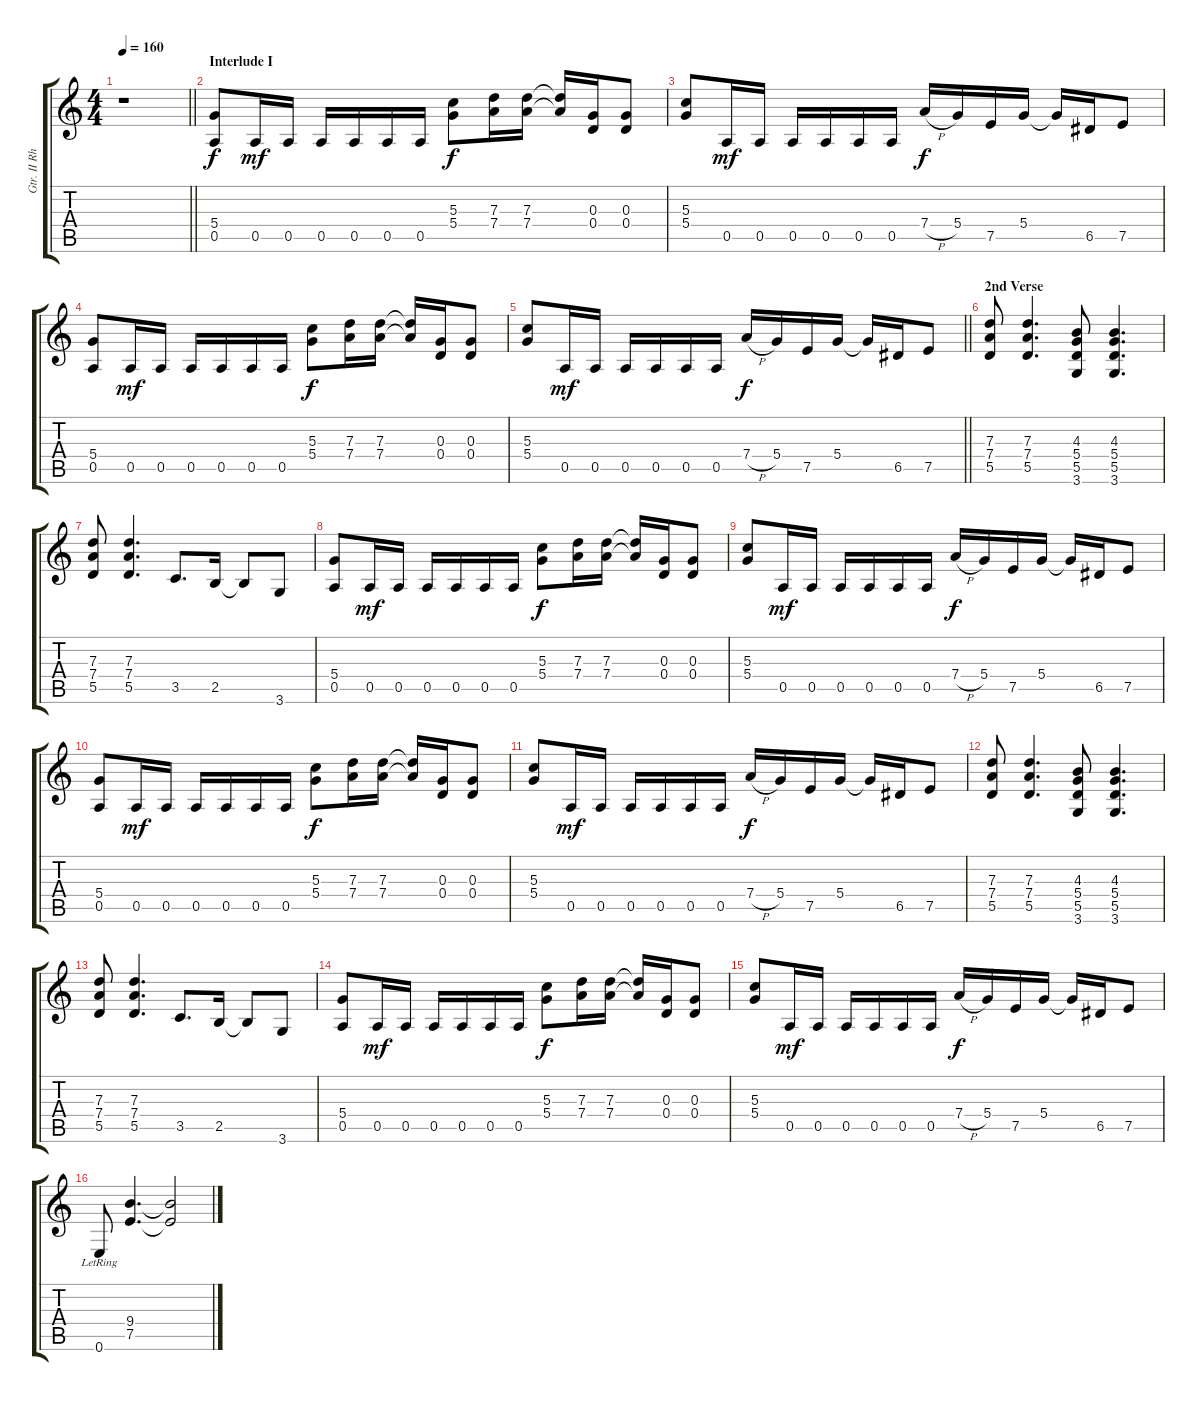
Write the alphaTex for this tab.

\track ("Gtr. II Rhytm" "Gtr. II Rh") {instrument overdrivenguitar}
\staff {score tabs}
\tuning (E4 B3 G3 D3 A2 E2) {hide}
\ts (4 4)
\tempo 160
\clef g2
\barLineRight lightlight
\ks c
r.1{dy f} |
\section ("" "Interlude I")
(5.4 0.5).8 0.5.16{dy mf} 0.5.16 0.5.16 0.5.16 0.5.16 0.5.16 (5.3 5.4).8{dy f} (7.3 7.4).16 (7.3 7.4).16 (7.3{t} 7.4{t}).16 (0.3 0.4).16 (0.3 0.4).8 |
(5.3 5.4).8 0.5.16{dy mf} 0.5.16 0.5.16 0.5.16 0.5.16 0.5.16 7.4{h}.16{dy f} 5.4.16 7.5.16 5.4.16 5.4{t}.16 6.5.16 7.5.8 |
(5.4 0.5).8 0.5.16{dy mf} 0.5.16 0.5.16 0.5.16 0.5.16 0.5.16 (5.3 5.4).8{dy f} (7.3 7.4).16 (7.3 7.4).16 (7.3{t} 7.4{t}).16 (0.3 0.4).16 (0.3 0.4).8 |
\barLineRight lightlight
(5.3 5.4).8 0.5.16{dy mf} 0.5.16 0.5.16 0.5.16 0.5.16 0.5.16 7.4{h}.16{dy f} 5.4.16 7.5.16 5.4.16 5.4{t}.16 6.5.16 7.5.8 |
\section ("" "2nd Verse")
(7.3 7.4 5.5).8 (7.3 7.4 5.5).4{d} (4.3 5.4 5.5 3.6).8 (4.3 5.4 5.5 3.6).4{d} |
(7.3 7.4 5.5).8 (7.3 7.4 5.5).4{d} 3.5.8{d} 2.5.16 2.5{t}.8 3.6.8 |
(5.4 0.5).8 0.5.16{dy mf} 0.5.16 0.5.16 0.5.16 0.5.16 0.5.16 (5.3 5.4).8{dy f} (7.3 7.4).16 (7.3 7.4).16 (7.3{t} 7.4{t}).16 (0.3 0.4).16 (0.3 0.4).8 |
(5.3 5.4).8 0.5.16{dy mf} 0.5.16 0.5.16 0.5.16 0.5.16 0.5.16 7.4{h}.16{dy f} 5.4.16 7.5.16 5.4.16 5.4{t}.16 6.5.16 7.5.8 |
(5.4 0.5).8 0.5.16{dy mf} 0.5.16 0.5.16 0.5.16 0.5.16 0.5.16 (5.3 5.4).8{dy f} (7.3 7.4).16 (7.3 7.4).16 (7.3{t} 7.4{t}).16 (0.3 0.4).16 (0.3 0.4).8 |
(5.3 5.4).8 0.5.16{dy mf} 0.5.16 0.5.16 0.5.16 0.5.16 0.5.16 7.4{h}.16{dy f} 5.4.16 7.5.16 5.4.16 5.4{t}.16 6.5.16 7.5.8 |
(7.3 7.4 5.5).8 (7.3 7.4 5.5).4{d} (4.3 5.4 5.5 3.6).8 (4.3 5.4 5.5 3.6).4{d} |
(7.3 7.4 5.5).8 (7.3 7.4 5.5).4{d} 3.5.8{d} 2.5.16 2.5{t}.8 3.6.8 |
(5.4 0.5).8 0.5.16{dy mf} 0.5.16 0.5.16 0.5.16 0.5.16 0.5.16 (5.3 5.4).8{dy f} (7.3 7.4).16 (7.3 7.4).16 (7.3{t} 7.4{t}).16 (0.3 0.4).16 (0.3 0.4).8 |
(5.3 5.4).8 0.5.16{dy mf} 0.5.16 0.5.16 0.5.16 0.5.16 0.5.16 7.4{h}.16{dy f} 5.4.16 7.5.16 5.4.16 5.4{t}.16 6.5.16 7.5.8 |
0.6{lr}.8 (9.4 7.5).4{d} (9.4{t} 7.5{t}).2
